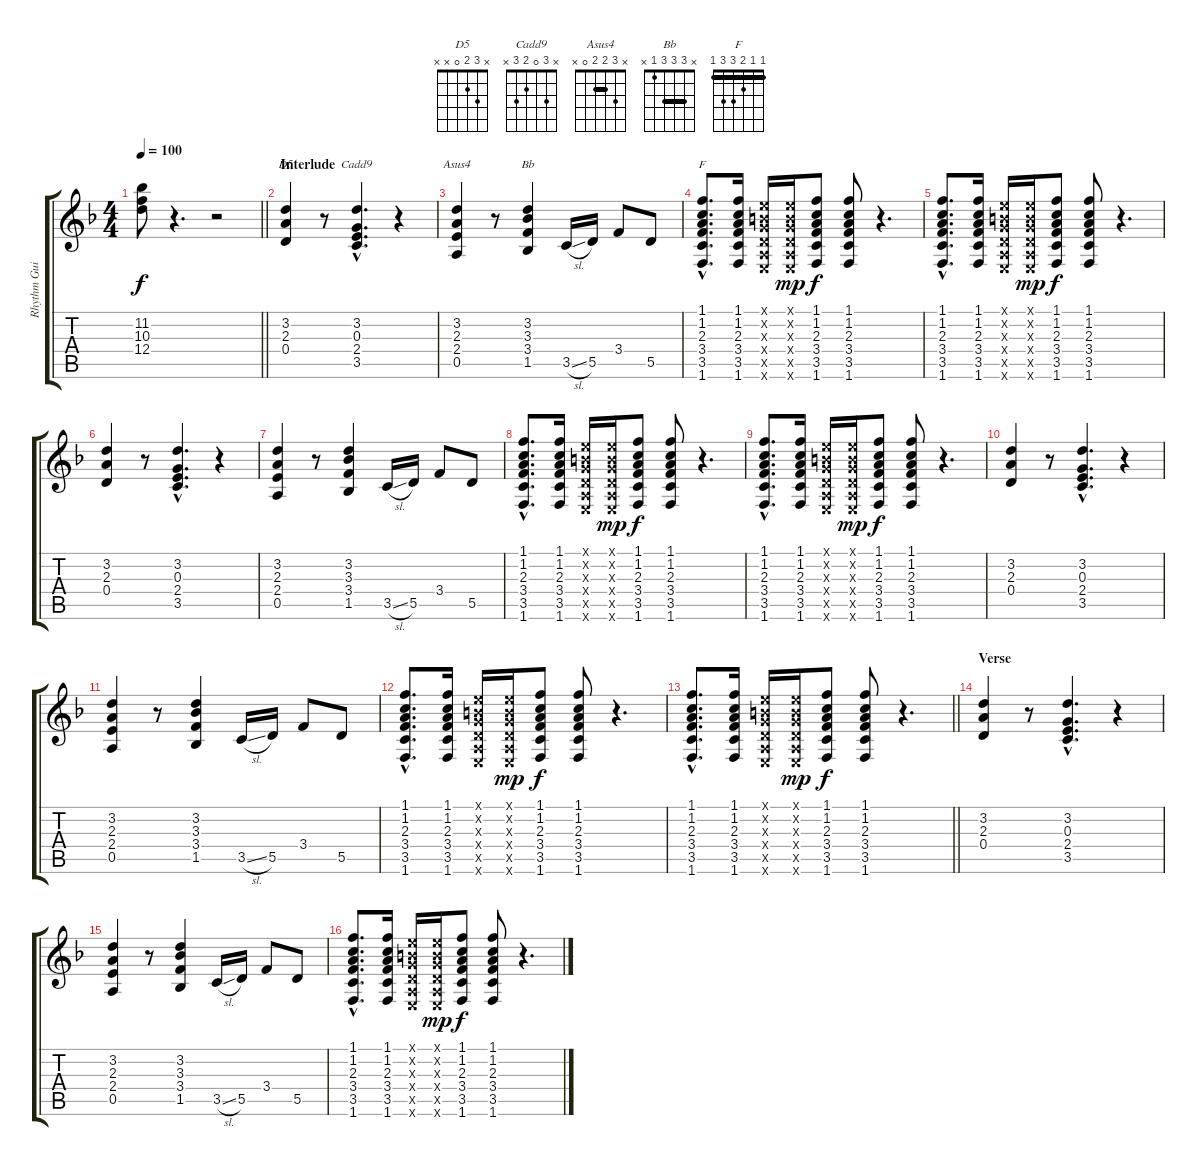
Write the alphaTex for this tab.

\track ("Rhythm Guitar" "Rhythm Gui") {instrument overdrivenguitar}
\staff {score tabs}
\tuning (E4 B3 G3 D3 A2 E2) {hide}
\chord ("D5" x 3 2 0 x x)
\chord ("Cadd9" x 3 0 2 3 x)
\chord ("Asus4" x 3 2 2 0 x) {barre 2}
\chord ("Bb" x 3 3 3 1 x) {barre 3}
\chord ("F" 1 1 2 3 3 1) {barre 1}
\ts (4 4)
\tempo 100
\clef g2
\barLineRight lightlight
\ks f
(11.2{t} 10.3{t} 12.4{t}).8{dy f} r.4{d} r.2 |
\section ("" "Interlude")
(3.2 2.3 0.4).4{ch "D5"} r.8 (3.2{hac} 0.3{hac} 2.4{hac} 3.5{hac}).4{d ch "Cadd9"} r.4 |
(3.2 2.3 2.4 0.5).4{ch "Asus4"} r.8 (3.2 3.3 3.4 1.5).4{ch "Bb"} 3.5{sl}.16 5.5.16 3.4.8 5.5.8 |
(1.1{hac} 1.2{hac} 2.3{hac} 3.4{hac} 3.5{hac} 1.6{hac}).8{d ch "F"} (1.1 1.2 2.3 3.4 3.5 1.6).16 (0.1{x} 0.2{x} 0.3{x} 0.4{x} 0.5{x} 0.6{x}).16 (0.1{x} 0.2{x} 0.3{x} 0.4{x} 0.5{x} 0.6{x}).16{dy mp} (1.1 1.2 2.3 3.4 3.5 1.6).8{dy f} (1.1 1.2 2.3 3.4 3.5 1.6).8 r.4{d} |
(1.1{hac} 1.2{hac} 2.3{hac} 3.4{hac} 3.5{hac} 1.6{hac}).8{d} (1.1 1.2 2.3 3.4 3.5 1.6).16 (0.1{x} 0.2{x} 0.3{x} 0.4{x} 0.5{x} 0.6{x}).16 (0.1{x} 0.2{x} 0.3{x} 0.4{x} 0.5{x} 0.6{x}).16{dy mp} (1.1 1.2 2.3 3.4 3.5 1.6).8{dy f} (1.1 1.2 2.3 3.4 3.5 1.6).8 r.4{d} |
(3.2 2.3 0.4).4 r.8 (3.2{hac} 0.3{hac} 2.4{hac} 3.5{hac}).4{d} r.4 |
(3.2 2.3 2.4 0.5).4 r.8 (3.2 3.3 3.4 1.5).4 3.5{sl}.16 5.5.16 3.4.8 5.5.8 |
(1.1{hac} 1.2{hac} 2.3{hac} 3.4{hac} 3.5{hac} 1.6{hac}).8{d} (1.1 1.2 2.3 3.4 3.5 1.6).16 (0.1{x} 0.2{x} 0.3{x} 0.4{x} 0.5{x} 0.6{x}).16 (0.1{x} 0.2{x} 0.3{x} 0.4{x} 0.5{x} 0.6{x}).16{dy mp} (1.1 1.2 2.3 3.4 3.5 1.6).8{dy f} (1.1 1.2 2.3 3.4 3.5 1.6).8 r.4{d} |
(1.1{hac} 1.2{hac} 2.3{hac} 3.4{hac} 3.5{hac} 1.6{hac}).8{d} (1.1 1.2 2.3 3.4 3.5 1.6).16 (0.1{x} 0.2{x} 0.3{x} 0.4{x} 0.5{x} 0.6{x}).16 (0.1{x} 0.2{x} 0.3{x} 0.4{x} 0.5{x} 0.6{x}).16{dy mp} (1.1 1.2 2.3 3.4 3.5 1.6).8{dy f} (1.1 1.2 2.3 3.4 3.5 1.6).8 r.4{d} |
(3.2 2.3 0.4).4 r.8 (3.2{hac} 0.3{hac} 2.4{hac} 3.5{hac}).4{d} r.4 |
(3.2 2.3 2.4 0.5).4 r.8 (3.2 3.3 3.4 1.5).4 3.5{sl}.16 5.5.16 3.4.8 5.5.8 |
(1.1{hac} 1.2{hac} 2.3{hac} 3.4{hac} 3.5{hac} 1.6{hac}).8{d} (1.1 1.2 2.3 3.4 3.5 1.6).16 (0.1{x} 0.2{x} 0.3{x} 0.4{x} 0.5{x} 0.6{x}).16 (0.1{x} 0.2{x} 0.3{x} 0.4{x} 0.5{x} 0.6{x}).16{dy mp} (1.1 1.2 2.3 3.4 3.5 1.6).8{dy f} (1.1 1.2 2.3 3.4 3.5 1.6).8 r.4{d} |
\barLineRight lightlight
(1.1{hac} 1.2{hac} 2.3{hac} 3.4{hac} 3.5{hac} 1.6{hac}).8{d} (1.1 1.2 2.3 3.4 3.5 1.6).16 (0.1{x} 0.2{x} 0.3{x} 0.4{x} 0.5{x} 0.6{x}).16 (0.1{x} 0.2{x} 0.3{x} 0.4{x} 0.5{x} 0.6{x}).16{dy mp} (1.1 1.2 2.3 3.4 3.5 1.6).8{dy f} (1.1 1.2 2.3 3.4 3.5 1.6).8 r.4{d} |
\section ("" "Verse")
(3.2 2.3 0.4).4 r.8 (3.2{hac} 0.3{hac} 2.4{hac} 3.5{hac}).4{d} r.4 |
(3.2 2.3 2.4 0.5).4 r.8 (3.2 3.3 3.4 1.5).4 3.5{sl}.16 5.5.16 3.4.8 5.5.8 |
(1.1{hac} 1.2{hac} 2.3{hac} 3.4{hac} 3.5{hac} 1.6{hac}).8{d} (1.1 1.2 2.3 3.4 3.5 1.6).16 (0.1{x} 0.2{x} 0.3{x} 0.4{x} 0.5{x} 0.6{x}).16 (0.1{x} 0.2{x} 0.3{x} 0.4{x} 0.5{x} 0.6{x}).16{dy mp} (1.1 1.2 2.3 3.4 3.5 1.6).8{dy f} (1.1 1.2 2.3 3.4 3.5 1.6).8 r.4{d}
